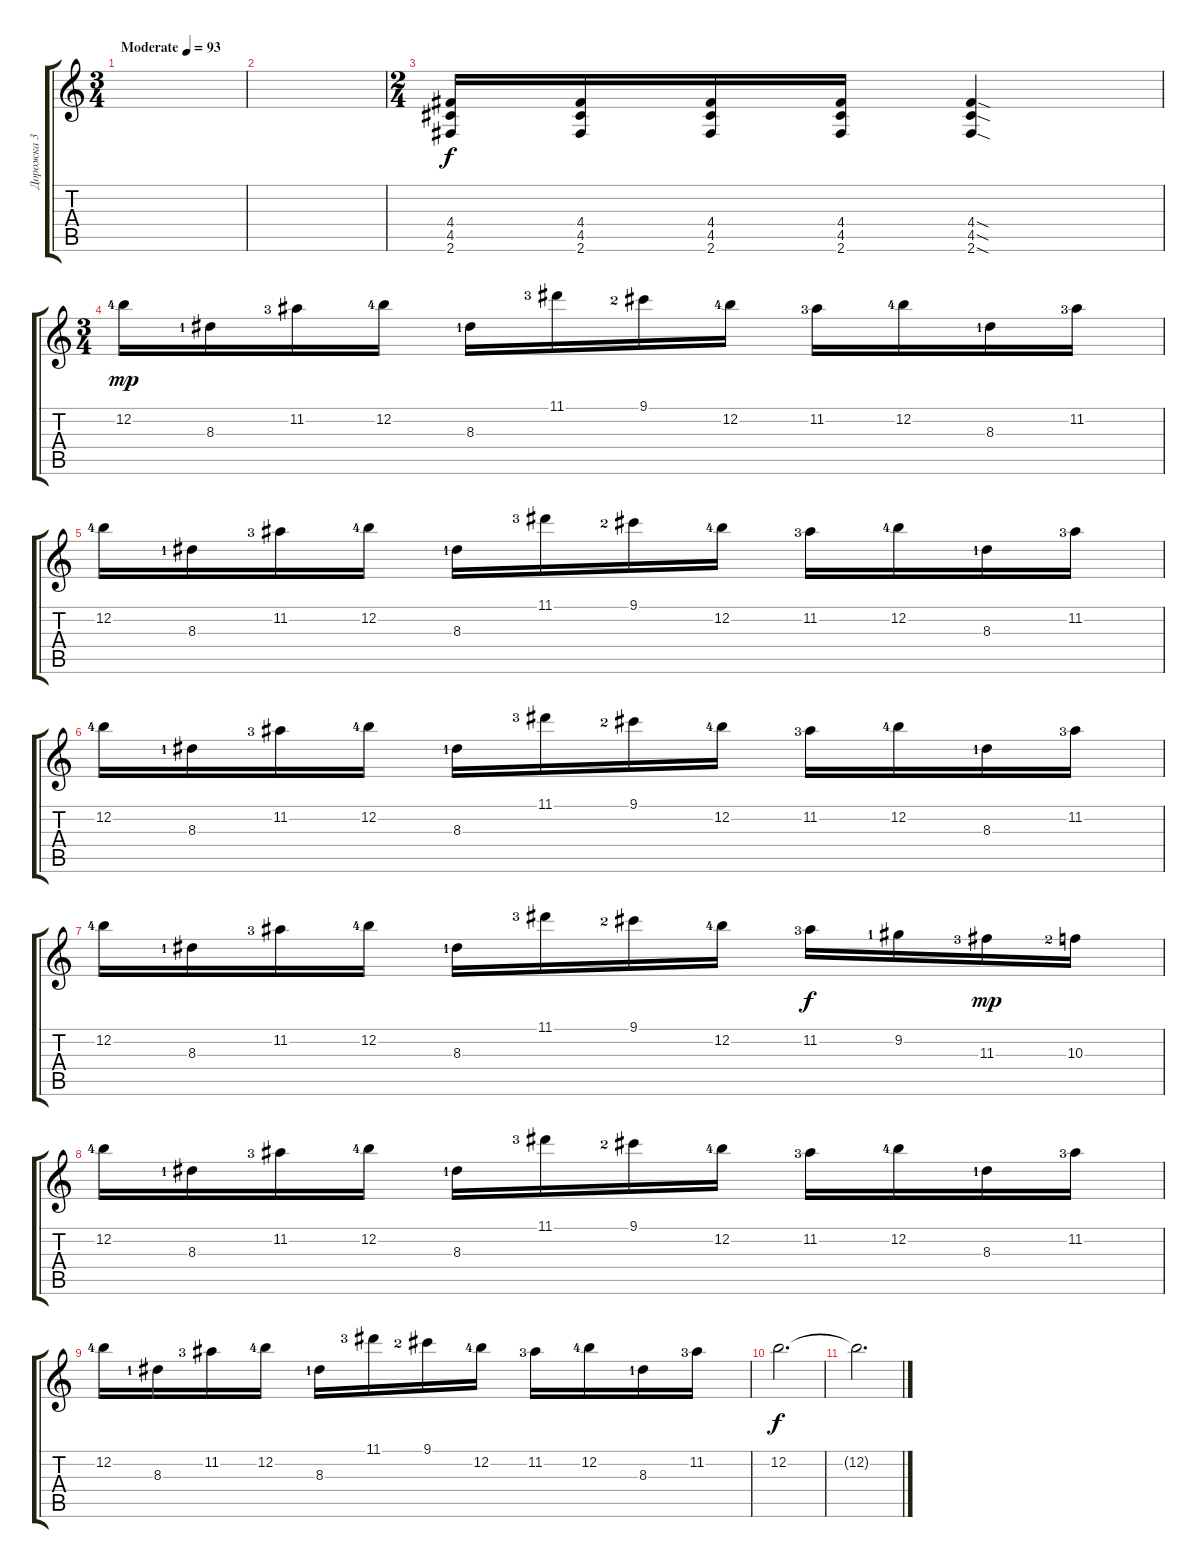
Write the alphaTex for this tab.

\track ("Дорожка 3" "Дорожка 3") {instrument distortionguitar}
\staff {score tabs}
\tuning (E4 B3 G3 D3 A2 E2) {hide}
\ts (3 4)
\tempo (93 "Moderate")
\clef g2
\ks c
|
|
\ts (2 4)
(4.4 4.5 2.6).16 (4.4 4.5 2.6).16 (4.4 4.5 2.6).16 (4.4 4.5 2.6).16 (4.4{sod} 4.5{sod} 2.6{sod}).4 |
\ts (3 4)
12.2{lf 5}.16{dy mp} 8.3{lf 2}.16 11.2{lf 4}.16 12.2{lf 5}.16 8.3{lf 2}.16 11.1{lf 4}.16 9.1{lf 3}.16 12.2{lf 5}.16 11.2{lf 4}.16 12.2{lf 5}.16 8.3{lf 2}.16 11.2{lf 4}.16 |
12.2{lf 5}.16 8.3{lf 2}.16 11.2{lf 4}.16 12.2{lf 5}.16 8.3{lf 2}.16 11.1{lf 4}.16 9.1{lf 3}.16 12.2{lf 5}.16 11.2{lf 4}.16 12.2{lf 5}.16 8.3{lf 2}.16 11.2{lf 4}.16 |
12.2{lf 5}.16 8.3{lf 2}.16 11.2{lf 4}.16 12.2{lf 5}.16 8.3{lf 2}.16 11.1{lf 4}.16 9.1{lf 3}.16 12.2{lf 5}.16 11.2{lf 4}.16 12.2{lf 5}.16 8.3{lf 2}.16 11.2{lf 4}.16 |
12.2{lf 5}.16 8.3{lf 2}.16 11.2{lf 4}.16 12.2{lf 5}.16 8.3{lf 2}.16 11.1{lf 4}.16 9.1{lf 3}.16 12.2{lf 5}.16 11.2{lf 4}.16{dy f} 9.2{lf 2}.16 11.3{lf 4}.16{dy mp} 10.3{lf 3}.16 |
12.2{lf 5}.16 8.3{lf 2}.16 11.2{lf 4}.16 12.2{lf 5}.16 8.3{lf 2}.16 11.1{lf 4}.16 9.1{lf 3}.16 12.2{lf 5}.16 11.2{lf 4}.16 12.2{lf 5}.16 8.3{lf 2}.16 11.2{lf 4}.16 |
12.2{lf 5}.16 8.3{lf 2}.16 11.2{lf 4}.16 12.2{lf 5}.16 8.3{lf 2}.16 11.1{lf 4}.16 9.1{lf 3}.16 12.2{lf 5}.16 11.2{lf 4}.16 12.2{lf 5}.16 8.3{lf 2}.16 11.2{lf 4}.16 |
12.2.2{d dy f} |
12.2{t}.2{d}
